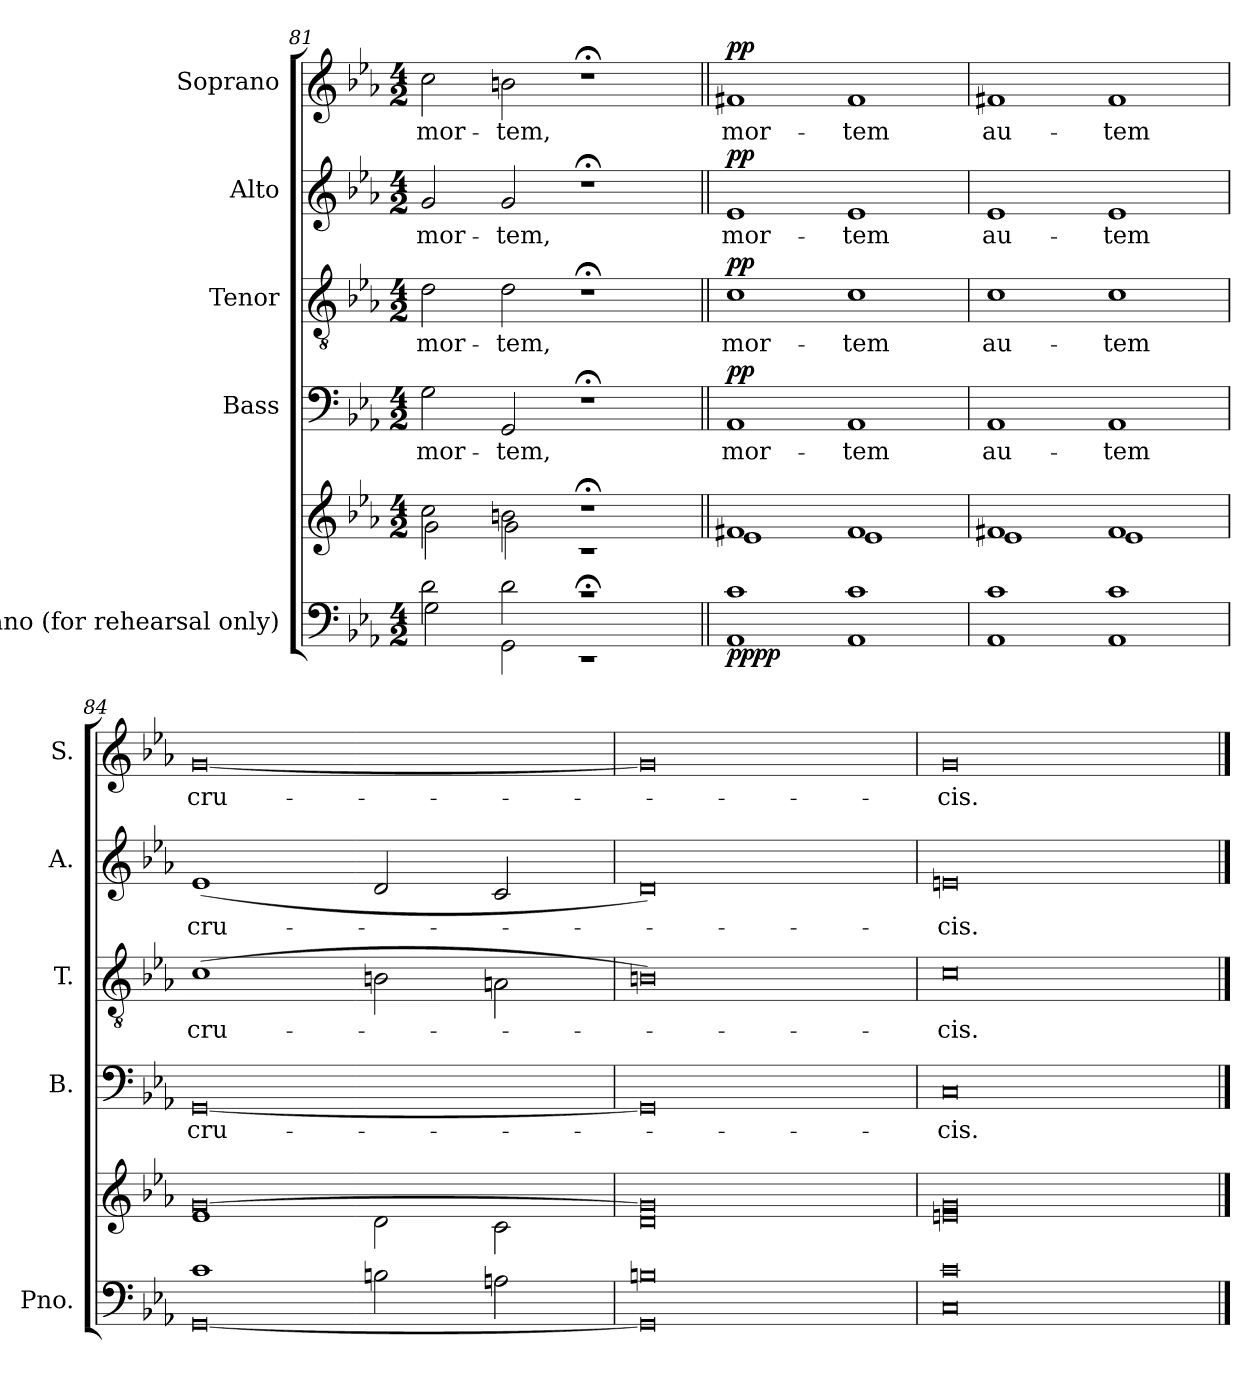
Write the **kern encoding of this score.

**kern	**kern	**dynam	**kern	**text	**dynam	**kern	**text	**dynam	**kern	**text	**dynam	**kern	**text	**dynam
*part5	*part5	*part5	*part4	*part4	*part4	*part3	*part3	*part3	*part2	*part2	*part2	*part1	*part1	*part1
*staff6	*staff5	*staff5/6	*staff4	*staff4	*staff4	*staff3	*staff3	*staff3	*staff2	*staff2	*staff2	*staff1	*staff1	*staff1
*I"Piano (for rehearsal only)	*	*	*I"Bass	*	*	*I"Tenor	*	*	*I"Alto	*	*	*I"Soprano	*	*
*I'Pno.	*	*	*I'B.	*	*	*I'T.	*	*	*I'A.	*	*	*I'S.	*	*
*clefF4	*clefG2	*	*clefF4	*	*	*clefGv2	*	*	*clefG2	*	*	*clefG2	*	*
*k[b-e-a-]	*k[b-e-a-]	*	*k[b-e-a-]	*	*	*k[b-e-a-]	*	*	*k[b-e-a-]	*	*	*k[b-e-a-]	*	*
*E-:	*E-:	*	*E-:	*	*	*E-:	*	*	*E-:	*	*	*E-:	*	*
*M4/2	*M4/2	*	*M4/2	*	*	*M4/2	*	*	*M4/2	*	*	*M4/2	*	*
=81	=81	=81	=81	=81	=81	=81	=81	=81	=81	=81	=81	=81	=81	=81
*^	*^	*	*	*	*	*	*	*	*	*	*	*	*	*
!	!	!	!	!	!	!LO:LY:b	!	!	!LO:LY:b	!	!	!LO:LY:b	!	!	!LO:LY:b	!
2d\	2G\	2cc\	2g\	.	2G\	mor-	.	2d\	mor-	.	2g/	mor-	.	2cc\	mor-	.
!	!	!	!	!	!	!LO:LY:b	!	!	!LO:LY:b	!	!	!LO:LY:b	!	!	!LO:LY:b	!
2d\	2GG\	2bn\	2g\	.	2GG/	-tem,	.	2d\	-tem,	.	2g/	-tem,	.	2bn\	-tem,	.
1r;<	1r	1r;<	1r	.	1r;<	.	.	1r;<	.	.	1r;<	.	.	1r;<	.	.
*	*	*	*	*	*	*	*	*	*	*	*	*	*	*MM50	*	*
=82||	=82||	=82||	=82||	=82||	=82||	=82||	=82||	=82||	=82||	=82||	=82||	=82||	=82||	=82||	=82||	=82||
!	!	!	!	!LO:DY:b=2	!	!LO:LY:b	!	!	!LO:LY:b	!	!	!LO:LY:b	!	!	!LO:LY:b	!
!	!	!	!	!LO:DY:n=1:b	!	!	!LO:DY:b	!	!	!LO:DY:b	!	!	!LO:DY:b	!	!	!LO:DY:b
1c	1AA-	1f#X	1e-	pp pp	1AA-	mor-	pp	1c	mor-	pp	1e-	mor-	pp	1f#X	mor-	pp
!	!	!	!	!	!	!LO:LY:b	!	!	!LO:LY:b	!	!	!LO:LY:b	!	!	!LO:LY:b	!
1c	1AA-	1f#	1e-	.	1AA-	-tem	.	1c	-tem	.	1e-	-tem	.	1f#	-tem	.
!!LO:LB:g=z
=83	=83	=83	=83	=83	=83	=83	=83	=83	=83	=83	=83	=83	=83	=83	=83	=83
!	!	!	!	!	!	!LO:LY:b	!	!	!LO:LY:b	!	!	!LO:LY:b	!	!	!LO:LY:b	!
1c	1AA-	1f#X	1e-	.	1AA-	au-	.	1c	au-	.	1e-	au-	.	1f#X	au-	.
!	!	!	!	!	!	!LO:LY:b	!	!	!LO:LY:b	!	!	!LO:LY:b	!	!	!LO:LY:b	!
1c	1AA-	1f#	1e-	.	1AA-	-tem	.	1c	-tem	.	1e-	-tem	.	1f#	-tem	.
=84	=84	=84	=84	=84	=84	=84	=84	=84	=84	=84	=84	=84	=84	=84	=84	=84
!	!	!	!	!	!	!LO:LY:b	!	!	!LO:LY:b	!	!	!LO:LY:b	!	!	!LO:LY:b	!
1c	[0GG	[0g	1e-	.	[0GG	cru-	.	(>1c	cru-	.	(<1e-	cru-	.	[0g	cru-	.
2Bn\	.	.	2d\	.	.	.	.	2Bn\	.	.	2d/	.	.	.	.	.
2An\	.	.	2c\	.	.	.	.	2An\	.	.	2c/	.	.	.	.	.
=85	=85	=85	=85	=85	=85	=85	=85	=85	=85	=85	=85	=85	=85	=85	=85	=85
0Bn	0GG]	0g]	0d	.	0GG]	.	.	0Bn)	.	.	0d)	.	.	0g]	.	.
=86	=86	=86	=86	=86	=86	=86	=86	=86	=86	=86	=86	=86	=86	=86	=86	=86
!	!	!	!	!	!	!LO:LY:b	!	!	!LO:LY:b	!	!	!LO:LY:b	!	!	!LO:LY:b	!
0c	0C	0g	0en	.	0C	-cis.	.	0c	-cis.	.	0en	-cis.	.	0g	-cis.	.
*v	*v	*	*	*	*	*	*	*	*	*	*	*	*	*	*	*
*	*v	*v	*	*	*	*	*	*	*	*	*	*	*	*	*
==	==	==	==	==	==	==	==	==	==	==	==	==	==	==
*-	*-	*-	*-	*-	*-	*-	*-	*-	*-	*-	*-	*-	*-	*-
